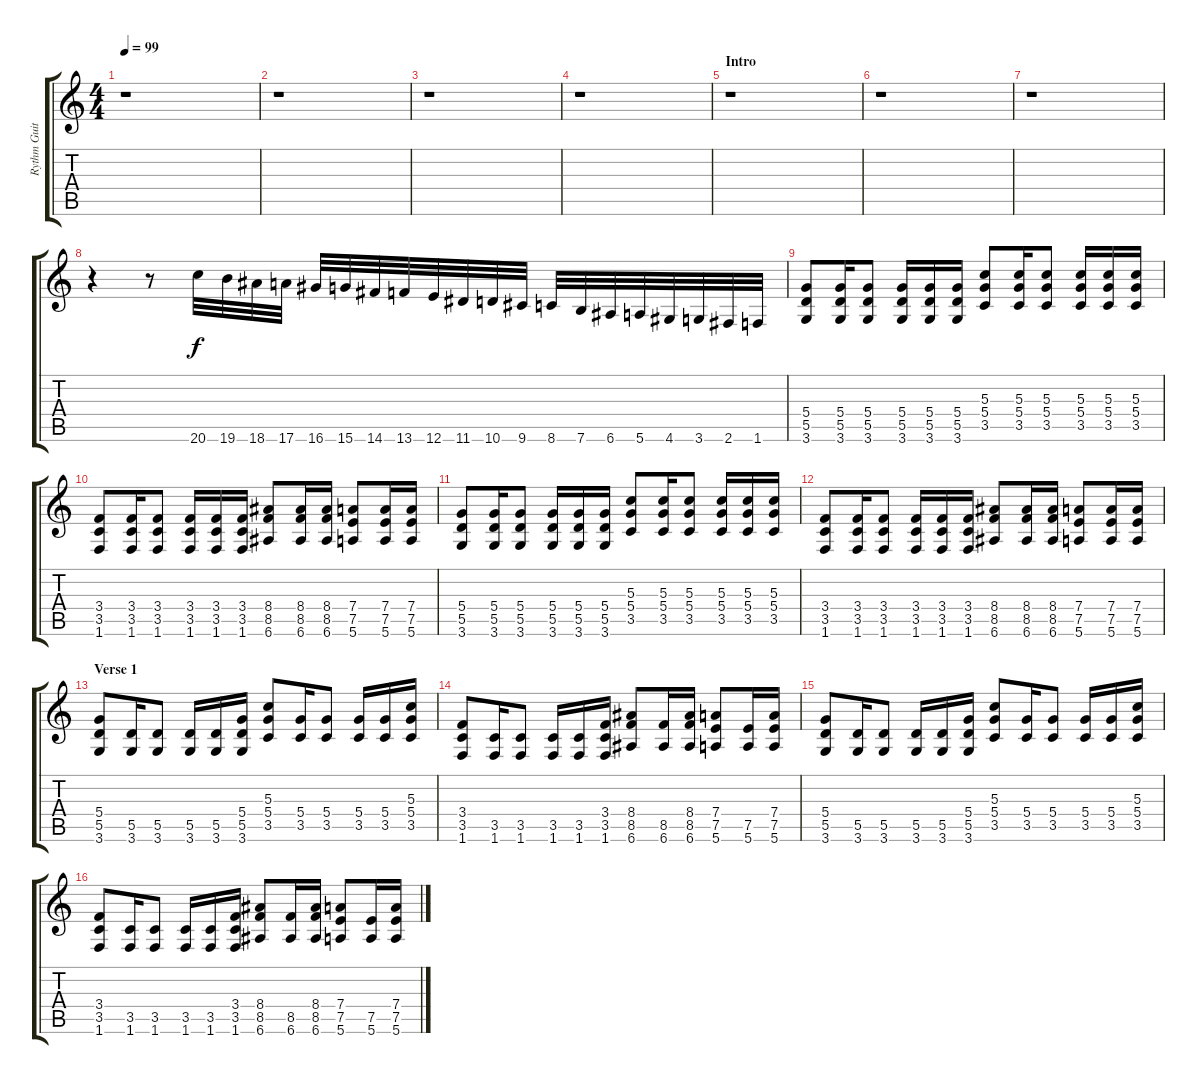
\track ("Rythm Guitar" "Rythm Guit") {instrument distortionguitar}
\staff {score tabs}
\tuning (E4 B3 G3 D3 A2 E2) {hide}
\ts (4 4)
\tempo 99
\clef g2
\ks c
r.1{dy f instrument distortionguitar} |
r.1 |
r.1 |
r.1 |
\section ("" "Intro")
r.1 |
r.1 |
r.1 |
r.4 r.8 20.6.32 19.6.32 18.6.32 17.6.32 16.6.32 15.6.32 14.6.32 13.6.32 12.6.32 11.6.32 10.6.32 9.6.32 8.6.32 7.6.32 6.6.32 5.6.32 4.6.32 3.6.32 2.6.32 1.6.32 |
(5.4 5.5 3.6).8 (5.4 5.5 3.6).16 (5.4 5.5 3.6).8 (5.4 5.5 3.6).16 (5.4 5.5 3.6).16 (5.4 5.5 3.6).16 (5.3 5.4 3.5).8 (5.3 5.4 3.5).16 (5.3 5.4 3.5).8 (5.3 5.4 3.5).16 (5.3 5.4 3.5).16 (5.3 5.4 3.5).16 |
(3.4 3.5 1.6).8 (3.4 3.5 1.6).16 (3.4 3.5 1.6).8 (3.4 3.5 1.6).16 (3.4 3.5 1.6).16 (3.4 3.5 1.6).16 (8.4 8.5 6.6).8 (8.4 8.5 6.6).16 (8.4 8.5 6.6).16 (7.4 7.5 5.6).8 (7.4 7.5 5.6).16 (7.4 7.5 5.6).16 |
(5.4 5.5 3.6).8 (5.4 5.5 3.6).16 (5.4 5.5 3.6).8 (5.4 5.5 3.6).16 (5.4 5.5 3.6).16 (5.4 5.5 3.6).16 (5.3 5.4 3.5).8 (5.3 5.4 3.5).16 (5.3 5.4 3.5).8 (5.3 5.4 3.5).16 (5.3 5.4 3.5).16 (5.3 5.4 3.5).16 |
(3.4 3.5 1.6).8 (3.4 3.5 1.6).16 (3.4 3.5 1.6).8 (3.4 3.5 1.6).16 (3.4 3.5 1.6).16 (3.4 3.5 1.6).16 (8.4 8.5 6.6).8 (8.4 8.5 6.6).16 (8.4 8.5 6.6).16 (7.4 7.5 5.6).8 (7.4 7.5 5.6).16 (7.4 7.5 5.6).16 |
\section ("" "Verse 1")
(5.4 5.5 3.6).8 (5.5 3.6).16 (5.5 3.6).8 (5.5 3.6).16 (5.5 3.6).16 (5.4 5.5 3.6).16 (5.3 5.4 3.5).8 (5.4 3.5).16 (5.4 3.5).8 (5.4 3.5).16 (5.4 3.5).16 (5.3 5.4 3.5).16 |
(3.4 3.5 1.6).8 (3.5 1.6).16 (3.5 1.6).8 (3.5 1.6).16 (3.5 1.6).16 (3.4 3.5 1.6).16 (8.4 8.5 6.6).8 (8.5 6.6).16 (8.4 8.5 6.6).16 (7.4 7.5 5.6).8 (7.5 5.6).16 (7.4 7.5 5.6).16 |
(5.4 5.5 3.6).8 (5.5 3.6).16 (5.5 3.6).8 (5.5 3.6).16 (5.5 3.6).16 (5.4 5.5 3.6).16 (5.3 5.4 3.5).8 (5.4 3.5).16 (5.4 3.5).8 (5.4 3.5).16 (5.4 3.5).16 (5.3 5.4 3.5).16 |
(3.4 3.5 1.6).8 (3.5 1.6).16 (3.5 1.6).8 (3.5 1.6).16 (3.5 1.6).16 (3.4 3.5 1.6).16 (8.4 8.5 6.6).8 (8.5 6.6).16 (8.4 8.5 6.6).16 (7.4 7.5 5.6).8 (7.5 5.6).16 (7.4 7.5 5.6).16
